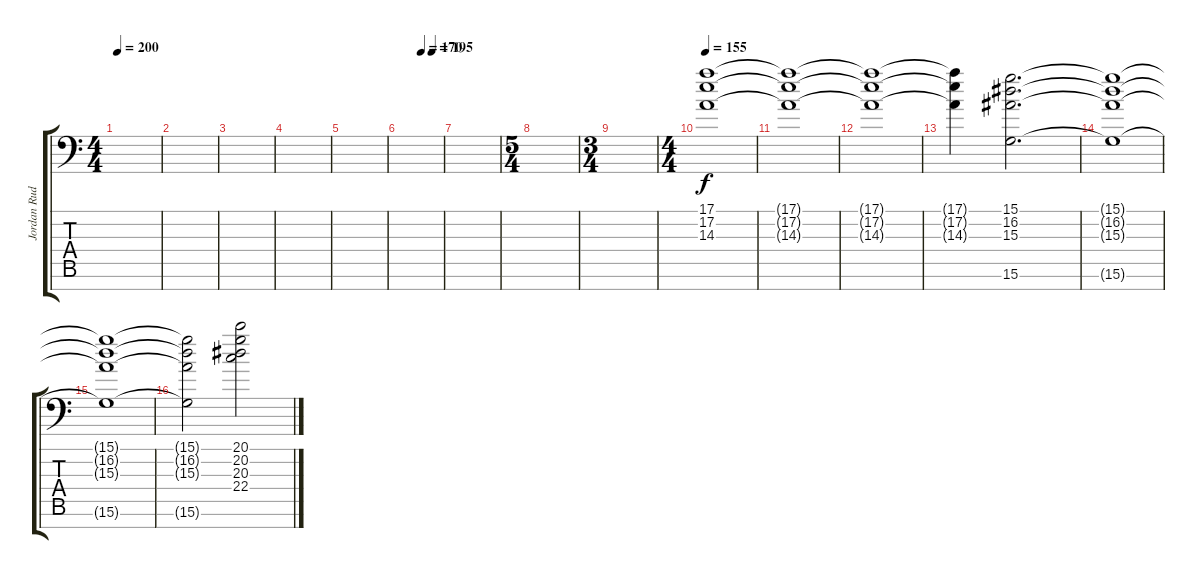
\track ("Jordan Rudess chords 1" "Jordan Rud") {instrument pad3polysynth}
\staff {score tabs}
\tuning (E4 B3 G3 D3 A2 E2 C-1) {hide}
\ts (4 4)
\tempo 200
\clef f4
\ks c
|
|
|
|
|
\tempo (164 0.5)
\tempo (195 0.75)
\tempo (170 0.5)
|
|
\ts (5 4)
|
\ts (3 4)
|
\ts (4 4)
\tempo 155
(17.1 17.2 14.3).1{volume 8 instrument choiraahs} |
(17.1{t} 17.2{t} 14.3{t}).1 |
(17.1{t} 17.2{t} 14.3{t}).1 |
(17.1{t} 17.2{t} 14.3{t}).4 (15.1 16.2 15.3 15.6).2{d} |
(15.1{t} 16.2{t} 15.3{t} 15.6{t}).1 |
(15.1{t} 16.2{t} 15.3{t} 15.6{t}).1 |
(15.1{t} 16.2{t} 15.3{t} 15.6{t}).2 (20.1 20.2 20.3 22.4).2
